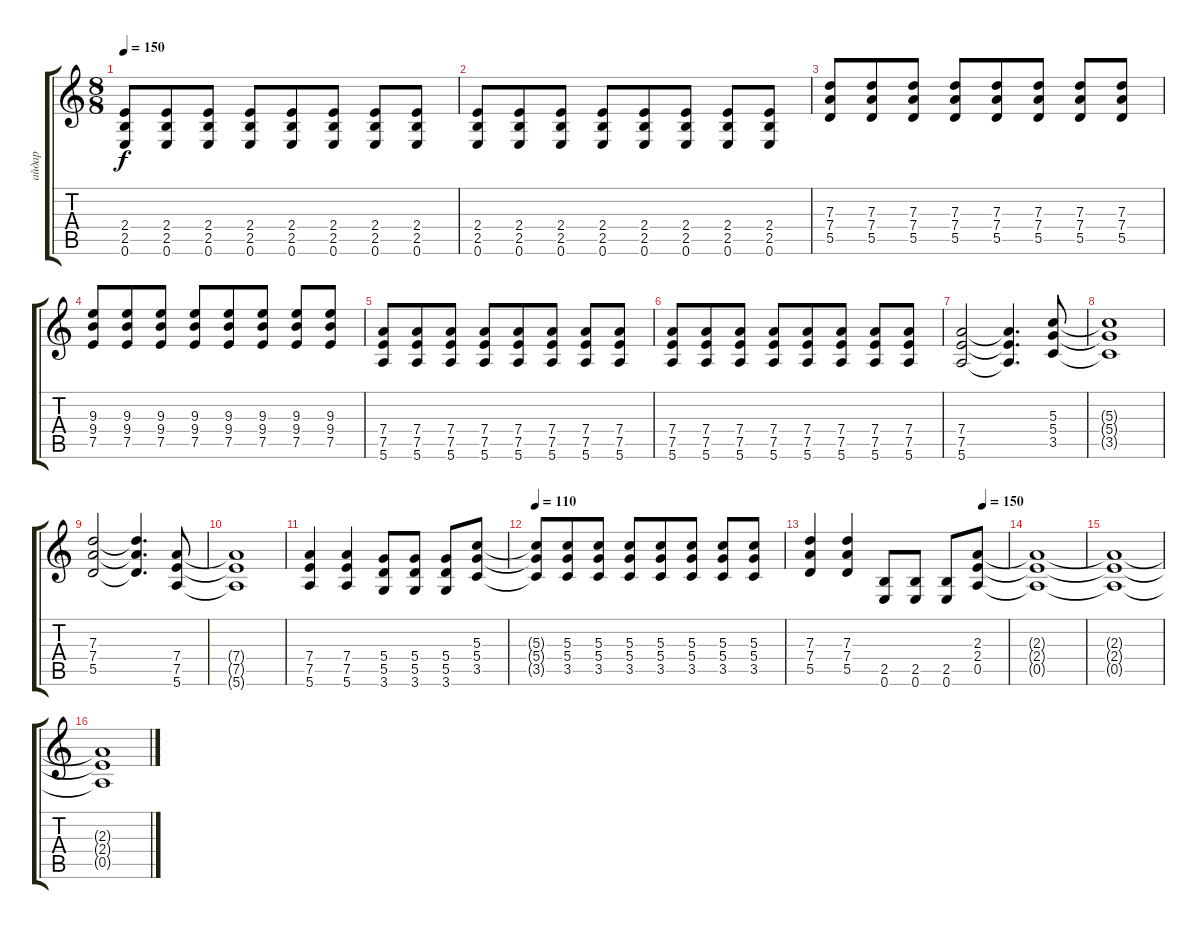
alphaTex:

\track ("айдар" "айдар") {instrument distortionguitar}
\staff {score tabs}
\tuning (E4 B3 G3 D3 A2 E2) {hide}
\ts (8 8)
\tempo 150
\clef g2
\ks c
(2.4 2.5 0.6).8{dy f} (2.4 2.5 0.6).8 (2.4 2.5 0.6).8 (2.4 2.5 0.6).8 (2.4 2.5 0.6).8 (2.4 2.5 0.6).8 (2.4 2.5 0.6).8 (2.4 2.5 0.6).8 |
(2.4 2.5 0.6).8 (2.4 2.5 0.6).8 (2.4 2.5 0.6).8 (2.4 2.5 0.6).8 (2.4 2.5 0.6).8 (2.4 2.5 0.6).8 (2.4 2.5 0.6).8 (2.4 2.5 0.6).8 |
(7.3 7.4 5.5).8 (7.3 7.4 5.5).8 (7.3 7.4 5.5).8 (7.3 7.4 5.5).8 (7.3 7.4 5.5).8 (7.3 7.4 5.5).8 (7.3 7.4 5.5).8 (7.3 7.4 5.5).8 |
(9.3 9.4 7.5).8 (9.3 9.4 7.5).8 (9.3 9.4 7.5).8 (9.3 9.4 7.5).8 (9.3 9.4 7.5).8 (9.3 9.4 7.5).8 (9.3 9.4 7.5).8 (9.3 9.4 7.5).8 |
(7.4 7.5 5.6).8 (7.4 7.5 5.6).8 (7.4 7.5 5.6).8 (7.4 7.5 5.6).8 (7.4 7.5 5.6).8 (7.4 7.5 5.6).8 (7.4 7.5 5.6).8 (7.4 7.5 5.6).8 |
(7.4 7.5 5.6).8 (7.4 7.5 5.6).8 (7.4 7.5 5.6).8 (7.4 7.5 5.6).8 (7.4 7.5 5.6).8 (7.4 7.5 5.6).8 (7.4 7.5 5.6).8 (7.4 7.5 5.6).8 |
(7.4 7.5 5.6).2 (7.4{t} 7.5{t} 5.6{t}).4{d} (5.3 5.4 3.5).8 |
(5.3{t} 5.4{t} 3.5{t}).1 |
(7.3 7.4 5.5).2 (7.3{t} 7.4{t} 5.5{t}).4{d} (7.4 7.5 5.6).8 |
(7.4{t} 7.5{t} 5.6{t}).1 |
(7.4 7.5 5.6).4 (7.4 7.5 5.6).4 (5.4 5.5 3.6).8 (5.4 5.5 3.6).8 (5.4 5.5 3.6).8 (5.3 5.4 3.5).8 |
\tempo 110
(5.3{t} 5.4{t} 3.5{t}).8 (5.3 5.4 3.5).8 (5.3 5.4 3.5).8 (5.3 5.4 3.5).8 (5.3 5.4 3.5).8 (5.3 5.4 3.5).8 (5.3 5.4 3.5).8 (5.3 5.4 3.5).8 |
\tempo (150 0.875)
(7.3 7.4 5.5).4 (7.3 7.4 5.5).4 (2.5 0.6).8 (2.5 0.6).8 (2.5 0.6).8 (2.3 2.4 0.5).8 |
(2.3{t} 2.4{t} 0.5{t}).1 |
(2.3{t} 2.4{t} 0.5{t}).1 |
(2.3{t} 2.4{t} 0.5{t}).1
